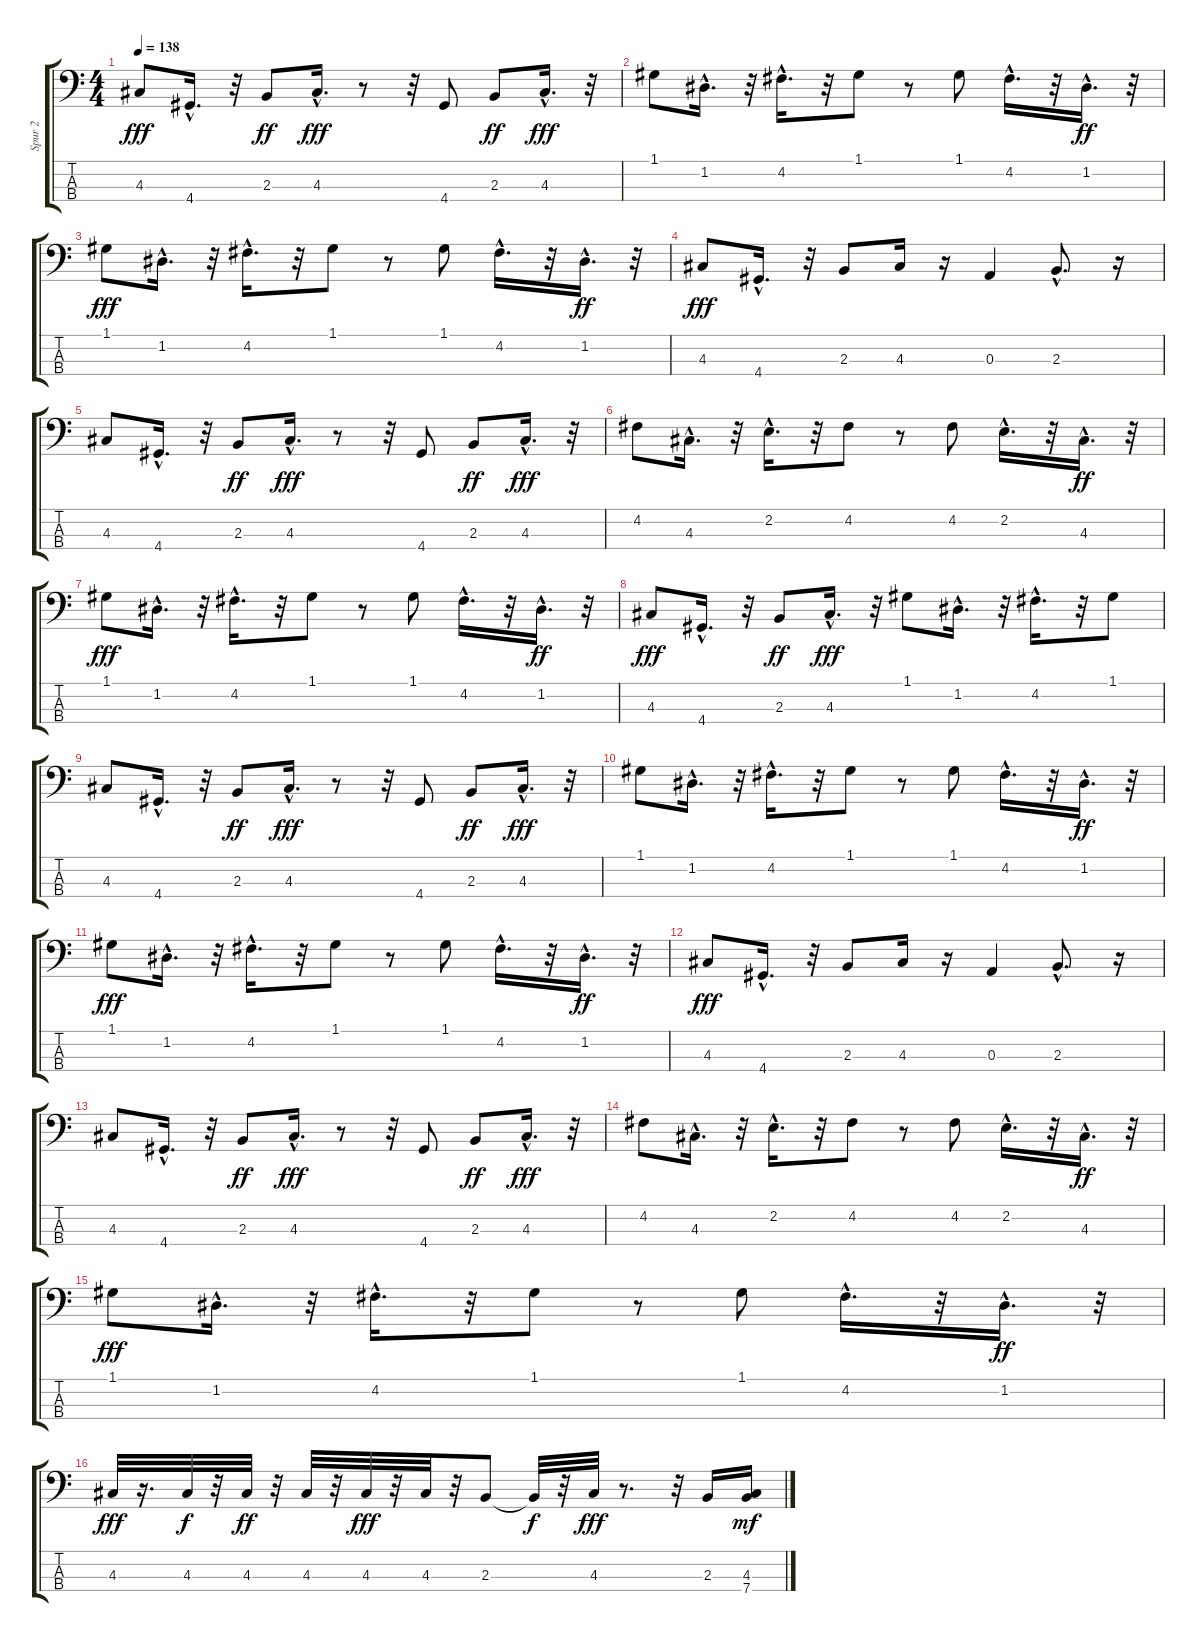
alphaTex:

\track ("Spur 2" "Spur 2") {instrument synthbass2}
\staff {score tabs}
\tuning (G2 D2 A1 E1) {hide}
\ts (4 4)
\tempo 138
\clef f4
\ks c
4.3.8{dy fff} 4.4{hac}.16{d} r.32 2.3.8{dy ff} 4.3{hac}.16{d dy fff} r.8 r.32 4.4.8 2.3.8{dy ff} 4.3{hac}.16{d dy fff} r.32 |
1.1.8 1.2{hac}.16{d} r.32 4.2{hac}.16{d} r.32 1.1.8 r.8 1.1.8 4.2{hac}.16{d} r.32 1.2{hac}.16{d dy ff} r.32 |
1.1.8{dy fff} 1.2{hac}.16{d} r.32 4.2{hac}.16{d} r.32 1.1.8 r.8 1.1.8 4.2{hac}.16{d} r.32 1.2{hac}.16{d dy ff} r.32 |
4.3.8{dy fff} 4.4{hac}.16{d} r.32 2.3.8 4.3.16 r.16 0.3.4 2.3{hac}.8{d} r.16 |
4.3.8 4.4{hac}.16{d} r.32 2.3.8{dy ff} 4.3{hac}.16{d dy fff} r.8 r.32 4.4.8 2.3.8{dy ff} 4.3{hac}.16{d dy fff} r.32 |
4.2.8 4.3{hac}.16{d} r.32 2.2{hac}.16{d} r.32 4.2.8 r.8 4.2.8 2.2{hac}.16{d} r.32 4.3{hac}.16{d dy ff} r.32 |
1.1.8{dy fff} 1.2{hac}.16{d} r.32 4.2{hac}.16{d} r.32 1.1.8 r.8 1.1.8 4.2{hac}.16{d} r.32 1.2{hac}.16{d dy ff} r.32 |
4.3.8{dy fff} 4.4{hac}.16{d} r.32 2.3.8{dy ff} 4.3{hac}.16{d dy fff} r.32 1.1.8 1.2{hac}.16{d} r.32 4.2{hac}.16{d} r.32 1.1.8 |
4.3.8 4.4{hac}.16{d} r.32 2.3.8{dy ff} 4.3{hac}.16{d dy fff} r.8 r.32 4.4.8 2.3.8{dy ff} 4.3{hac}.16{d dy fff} r.32 |
1.1.8 1.2{hac}.16{d} r.32 4.2{hac}.16{d} r.32 1.1.8 r.8 1.1.8 4.2{hac}.16{d} r.32 1.2{hac}.16{d dy ff} r.32 |
1.1.8{dy fff} 1.2{hac}.16{d} r.32 4.2{hac}.16{d} r.32 1.1.8 r.8 1.1.8 4.2{hac}.16{d} r.32 1.2{hac}.16{d dy ff} r.32 |
4.3.8{dy fff} 4.4{hac}.16{d} r.32 2.3.8 4.3.16 r.16 0.3.4 2.3{hac}.8{d} r.16 |
4.3.8 4.4{hac}.16{d} r.32 2.3.8{dy ff} 4.3{hac}.16{d dy fff} r.8 r.32 4.4.8 2.3.8{dy ff} 4.3{hac}.16{d dy fff} r.32 |
4.2.8 4.3{hac}.16{d} r.32 2.2{hac}.16{d} r.32 4.2.8 r.8 4.2.8 2.2{hac}.16{d} r.32 4.3{hac}.16{d dy ff} r.32 |
1.1.8{dy fff} 1.2{hac}.16{d} r.32 4.2{hac}.16{d} r.32 1.1.8 r.8 1.1.8 4.2{hac}.16{d} r.32 1.2{hac}.16{d dy ff} r.32 |
4.3.32{dy fff} r.16{d} 4.3.32{dy f} r.32 4.3.32{dy ff} r.32 4.3.32 r.32 4.3.32{dy fff} r.32 4.3.32 r.32 2.3.8 2.3{t}.32{dy f} r.32 4.3.32{dy fff} r.8{d} r.32 2.3.16 (4.3 7.4).16{dy mf}
